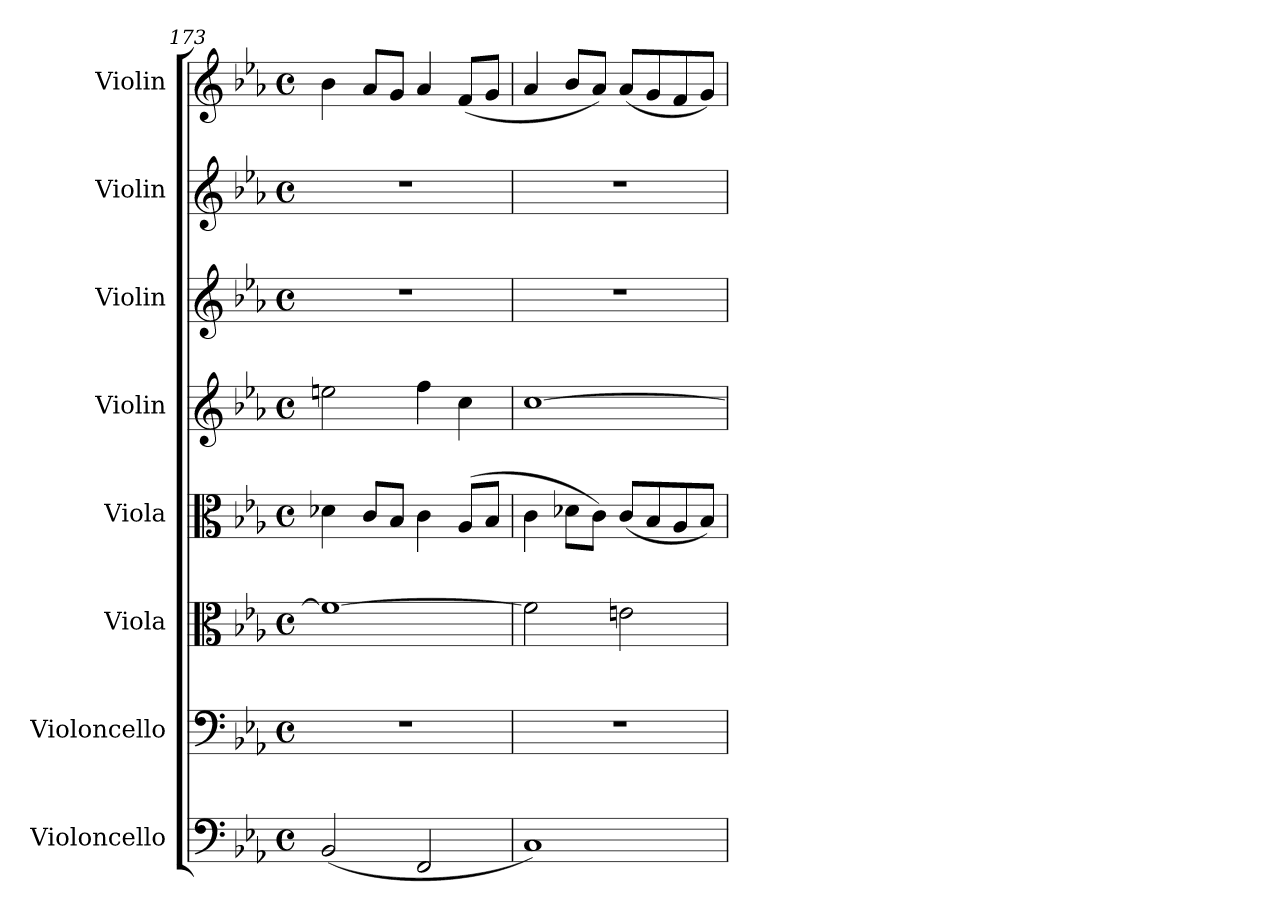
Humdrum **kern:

**kern	**kern	**kern	**kern	**kern	**kern	**kern	**kern
*part8	*part7	*part6	*part5	*part4	*part3	*part2	*part1
*staff8	*staff7	*staff6	*staff5	*staff4	*staff3	*staff2	*staff1
*I"Violoncello	*I"Violoncello	*I"Viola	*I"Viola	*I"Violin	*I"Violin	*I"Violin	*I"Violin
*I'Vc.	*I'Vc.	*I'Vla.	*I'Vla.	*I'Vln.	*I'Vln.	*I'Vln.	*I'Vln.
*clefF4	*clefF4	*clefC3	*clefC3	*clefG2	*clefG2	*clefG2	*clefG2
*k[b-e-a-]	*k[b-e-a-]	*k[b-e-a-]	*k[b-e-a-]	*k[b-e-a-]	*k[b-e-a-]	*k[b-e-a-]	*k[b-e-a-]
*M4/4	*M4/4	*M4/4	*M4/4	*M4/4	*M4/4	*M4/4	*M4/4
*met(c)	*met(c)	*met(c)	*met(c)	*met(c)	*met(c)	*met(c)	*met(c)
=173	=173	=173	=173	=173	=173	=173	=173
(<2BB-/	1r	1f_	4d-X\	2een\	1r	1r	4b-\
.	.	.	8c/L	.	.	.	8a-/L
.	.	.	8B-/J	.	.	.	8g/J
2FF/	.	.	4c\	4ff\	.	.	4a-/
.	.	.	(<8A-/L	4cc\	.	.	(<8f/L
.	.	.	8B-/J	.	.	.	8g/J
!!LO:LB:g=z
=174	=174	=174	=174	=174	=174	=174	=174
1C)	1r	2f\]	4c\	[1cc	1r	1r	4a-/
.	.	.	8d-X\L	.	.	.	8b-/L
.	.	.	8c\J)	.	.	.	8a-/J)
.	.	2en\	(<8c/L	.	.	.	(<8a-/L
.	.	.	8B-/	.	.	.	8g/
.	.	.	8A-/	.	.	.	8f/
.	.	.	8B-/J)	.	.	.	8g/J)
=	=	=	=	=	=	=	=
*-	*-	*-	*-	*-	*-	*-	*-
